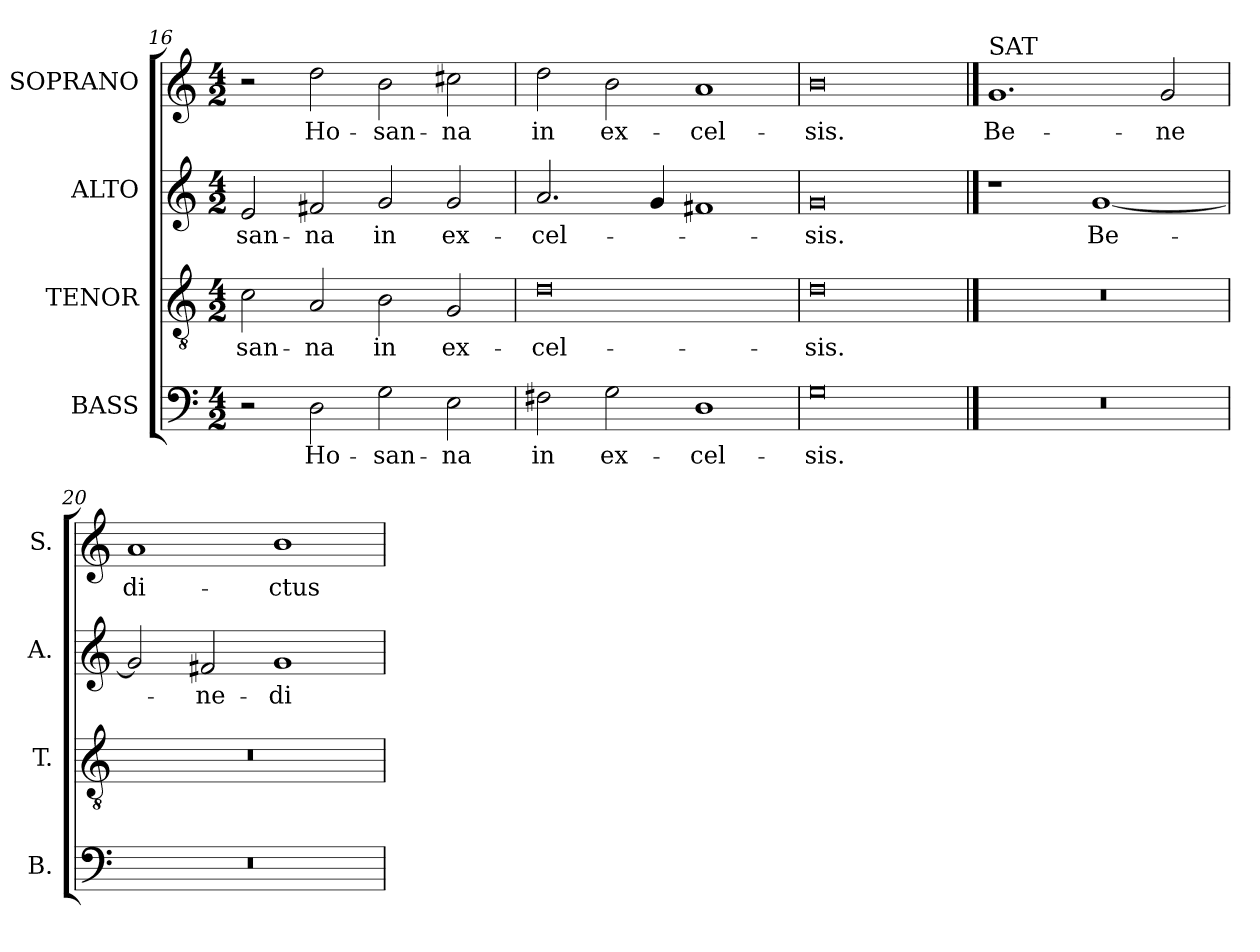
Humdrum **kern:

**kern	**text	**kern	**text	**kern	**text	**kern	**text
*part4	*part4	*part3	*part3	*part2	*part2	*part1	*part1
*staff4	*staff4	*staff3	*staff3	*staff2	*staff2	*staff1	*staff1
*I"BASS	*	*I"TENOR	*	*I"ALTO	*	*I"SOPRANO	*
*I'B.	*	*I'T.	*	*I'A.	*	*I'S.	*
*clefF4	*	*clefGv2	*	*clefG2	*	*clefG2	*
*	*	*ITrd7c12	*	*	*	*	*
*k[]	*	*k[]	*	*k[]	*	*k[]	*
*C:	*	*C:	*	*C:	*	*C:	*
*M4/2	*	*M4/2	*	*M4/2	*	*M4/2	*
=16	=16	=16	=16	=16	=16	=16	=16
!	!	!	!LO:LY:b:color=#000000	!	!	!	!
!	!	!	!	!	!LO:LY:b:color=#000000	!	!
2r	.	2Ci\	-san-	2ei/	-san-	2r	.
!	!LO:LY:b:color=#000000	!	!	!	!	!	!
!	!	!	!LO:LY:b:color=#000000	!	!	!	!
!	!	!	!	!	!LO:LY:b:color=#000000	!	!
!	!	!	!	!	!	!	!LO:LY:b:color=#000000
2Di\	Ho-	2AAi/	-na	2f#Xi/	-na	2ddi\	Ho-
!	!LO:LY:b:color=#000000	!	!	!	!	!	!
!	!	!	!LO:LY:b:color=#000000	!	!	!	!
!	!	!	!	!	!LO:LY:b:color=#000000	!	!
!	!	!	!	!	!	!	!LO:LY:b:color=#000000
2Gi\	-san-	2BBi\	in	2gi/	in	2bi\	-san-
!	!LO:LY:b:color=#000000	!	!	!	!	!	!
!	!	!	!LO:LY:b:color=#000000	!	!	!	!
!	!	!	!	!	!LO:LY:b:color=#000000	!	!
!	!	!	!	!	!	!	!LO:LY:b:color=#000000
2Ei\	-na	2GGi/	ex-	2gi/	ex-	2cc#Xi\	-na
=17	=17	=17	=17	=17	=17	=17	=17
!	!LO:LY:b:color=#000000	!	!	!	!	!	!
!	!	!	!LO:LY:b:color=#000000	!	!	!	!
!	!	!	!	!	!LO:LY:b:color=#000000	!	!
!	!	!	!	!	!	!	!LO:LY:b:color=#000000
2F#Xi\	in	0Di	-cel-	2.ai/	-cel-	2ddi\	in
!	!LO:LY:b:color=#000000	!	!	!	!	!	!
!	!	!	!	!	!	!	!LO:LY:b:color=#000000
2Gi\	ex-	.	.	.	.	2bi\	ex-
.	.	.	.	4gi/	.	.	.
!	!LO:LY:b:color=#000000	!	!	!	!	!	!
!	!	!	!	!	!	!	!LO:LY:b:color=#000000
1Di	-cel-	.	.	1f#Xi	.	1ai	-cel-
=18	=18	=18	=18	=18	=18	=18	=18
!	!LO:LY:b:color=#000000	!	!	!	!	!	!
!	!	!	!LO:LY:b:color=#000000	!	!	!	!
!	!	!	!	!	!LO:LY:b:color=#000000	!	!
!	!	!	!	!	!	!	!LO:LY:b:color=#000000
0Gi	-sis.	0Di	-sis.	0gi	-sis.	0bi	-sis.
!!LO:PB:g=z
==19	==19	==19	==19	==19	==19	==19	==19
!LO:N:vis=1	!	!LO:N:vis=1	!	!	!	!	!
!	!	!	!	!	!	!LO:TX:a:t=SAT	!
!	!	!	!	!	!	!	!LO:LY:b:color=#000000
0r	.	0r	.	1r	.	1.gi	Be-
!	!	!	!	!	!LO:LY:b:color=#000000	!	!
.	.	.	.	[1gi	Be-	.	.
!	!	!	!	!	!	!	!LO:LY:b:color=#000000
.	.	.	.	.	.	2gi/	-ne
=20	=20	=20	=20	=20	=20	=20	=20
!LO:N:vis=1	!	!LO:N:vis=1	!	!	!	!	!
!	!	!	!	!	!	!	!LO:LY:b:color=#000000
0r	.	0r	.	2gi/]	.	1ai	di-
!	!	!	!	!	!LO:LY:b:color=#000000	!	!
.	.	.	.	2f#Xi/	-ne-	.	.
!	!	!	!	!	!LO:LY:b:color=#000000	!	!
!	!	!	!	!	!	!	!LO:LY:b:color=#000000
.	.	.	.	1gi	-di-	1bi	-ctus
=	=	=	=	=	=	=	=
*-	*-	*-	*-	*-	*-	*-	*-
